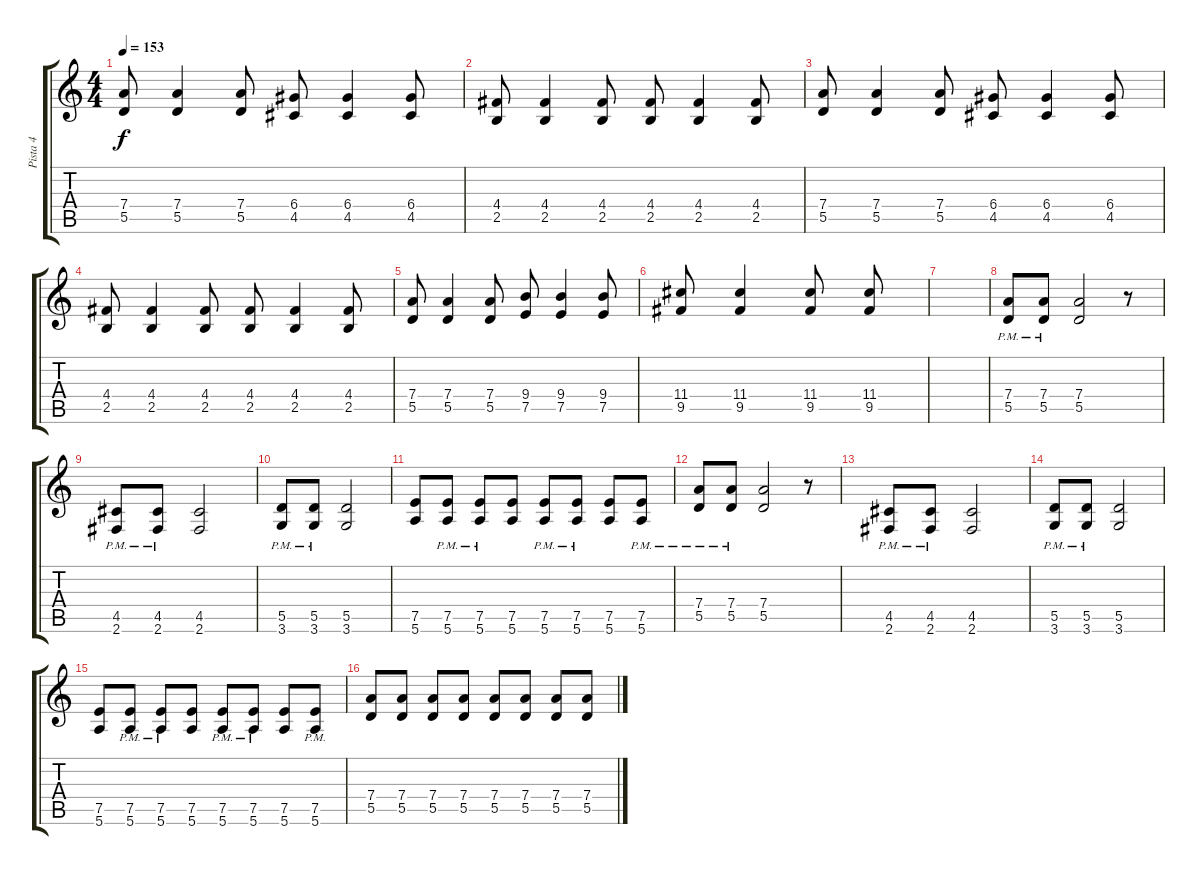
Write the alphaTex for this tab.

\track ("Pista 4" "Pista 4") {instrument distortionguitar}
\staff {score tabs}
\tuning (E4 B3 G3 D3 A2 E2) {hide}
\ts (4 4)
\tempo 153
\clef g2
\ks c
(7.4 5.5).8{dy f} (7.4 5.5).4 (7.4 5.5).8 (6.4 4.5).8 (6.4 4.5).4 (6.4 4.5).8 |
(4.4 2.5).8 (4.4 2.5).4 (4.4 2.5).8 (4.4 2.5).8 (4.4 2.5).4 (4.4 2.5).8 |
(7.4 5.5).8 (7.4 5.5).4 (7.4 5.5).8 (6.4 4.5).8 (6.4 4.5).4 (6.4 4.5).8 |
(4.4 2.5).8 (4.4 2.5).4 (4.4 2.5).8 (4.4 2.5).8 (4.4 2.5).4 (4.4 2.5).8 |
(7.4 5.5).8 (7.4 5.5).4 (7.4 5.5).8 (9.4 7.5).8 (9.4 7.5).4 (9.4 7.5).8 |
(11.4 9.5).8 (11.4 9.5).4 (11.4 9.5).8 (11.4 9.5).8 |
|
(7.4{pm} 5.5{pm}).8 (7.4{pm} 5.5{pm}).8 (7.4 5.5).2 r.8 |
(4.5{pm} 2.6{pm}).8 (4.5{pm} 2.6{pm}).8 (4.5 2.6).2 |
(5.5{pm} 3.6{pm}).8 (5.5{pm} 3.6{pm}).8 (5.5 3.6).2 |
(7.5 5.6).8 (7.5{pm} 5.6{pm}).8 (7.5{pm} 5.6{pm}).8 (7.5 5.6).8 (7.5{pm} 5.6{pm}).8 (7.5{pm} 5.6{pm}).8 (7.5 5.6).8 (7.5{pm} 5.6{pm}).8 |
(7.4{pm} 5.5{pm}).8 (7.4{pm} 5.5{pm}).8 (7.4 5.5).2 r.8 |
(4.5{pm} 2.6{pm}).8 (4.5{pm} 2.6{pm}).8 (4.5 2.6).2 |
(5.5{pm} 3.6{pm}).8 (5.5{pm} 3.6{pm}).8 (5.5 3.6).2 |
(7.5 5.6).8 (7.5{pm} 5.6{pm}).8 (7.5{pm} 5.6{pm}).8 (7.5 5.6).8 (7.5{pm} 5.6{pm}).8 (7.5{pm} 5.6{pm}).8 (7.5 5.6).8 (7.5{pm} 5.6{pm}).8 |
(7.4 5.5).8 (7.4 5.5).8 (7.4 5.5).8 (7.4 5.5).8 (7.4 5.5).8 (7.4 5.5).8 (7.4 5.5).8 (7.4 5.5).8
